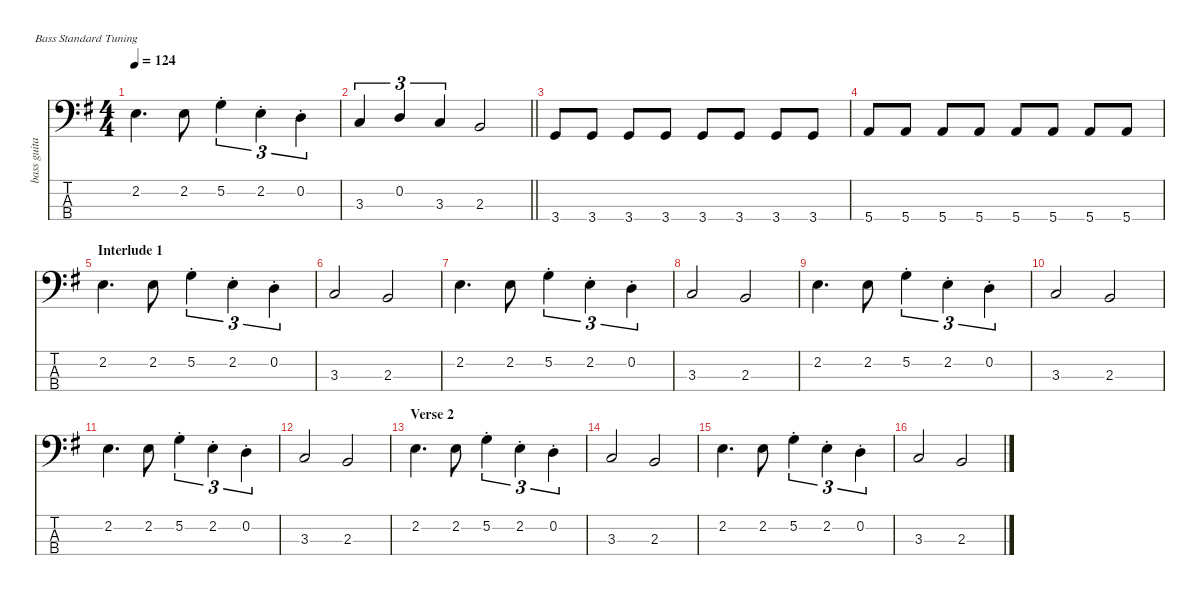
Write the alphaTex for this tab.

\defaultSystemsLayout 4
\hideDynamics
\bracketExtendMode nobrackets
\otherSystemsTrackNameOrientation horizontal
\track ("bass guitar" "bass guita") {instrument electricbassfinger}
\staff {score tabs}
\tuning (G2 D2 A1 E1)
\ts (4 4)
\tempo 124
\clef f4
\scale
1.11728
\ks eminor
2.2{acc forcenatural}.4{d dy ff beam Down} 2.2{acc forcenatural}.8{beam Down} 5.2{st acc forcenatural}.4{tu (3 2) beam Down} 2.2{st acc forcenatural}.4{tu (3 2) beam Down} 0.2{st acc forcenatural}.4{tu (3 2) beam Down} |
\scale
0.960908
\barLineRight lightlight
3.3{acc forcenatural}.4{tu (3 2) beam Up} 0.2{acc forcenatural}.4{tu (3 2) beam Up} 3.3{acc forcenatural}.4{tu (3 2) beam Up} 2.3{acc forcenatural}.2{beam Up} |
\scale
0.960908 3.4{acc forcenatural}.8{beam Up} 3.4{acc forcenatural}.8{beam Up} 3.4{acc forcenatural}.8{beam Up} 3.4{acc forcenatural}.8{beam Up} 3.4{acc forcenatural}.8{beam Up} 3.4{acc forcenatural}.8{beam Up} 3.4{acc forcenatural}.8{beam Up} 3.4{acc forcenatural}.8{beam Up} |
\scale
0.960908 5.4{acc forcenatural}.8{beam Up} 5.4{acc forcenatural}.8{beam Up} 5.4{acc forcenatural}.8{beam Up} 5.4{acc forcenatural}.8{beam Up} 5.4{acc forcenatural}.8{beam Up} 5.4{acc forcenatural}.8{beam Up} 5.4{acc forcenatural}.8{beam Up} 5.4{acc forcenatural}.8{beam Up} |
\section ("" "Interlude 1")
\scale
1.11728 2.2{acc forcenatural}.4{d dy fff beam Down} 2.2{acc forcenatural}.8{beam Down} 5.2{st acc forcenatural}.4{tu (3 2) beam Down} 2.2{st acc forcenatural}.4{tu (3 2) beam Down} 0.2{st acc forcenatural}.4{tu (3 2) beam Down} |
\scale
0.960908 3.3{acc forcenatural}.2{beam Up} 2.3{acc forcenatural}.2{beam Up} |
\scale
0.960908 2.2{acc forcenatural}.4{d dy ff beam Down} 2.2{acc forcenatural}.8{beam Down} 5.2{st acc forcenatural}.4{tu (3 2) beam Down} 2.2{st acc forcenatural}.4{tu (3 2) beam Down} 0.2{st acc forcenatural}.4{tu (3 2) beam Down} |
\scale
0.960908 3.3{acc forcenatural}.2{beam Up} 2.3{acc forcenatural}.2{beam Up} |
\scale
1.11728 2.2{acc forcenatural}.4{d beam Down} 2.2{acc forcenatural}.8{beam Down} 5.2{st acc forcenatural}.4{tu (3 2) beam Down} 2.2{st acc forcenatural}.4{tu (3 2) beam Down} 0.2{st acc forcenatural}.4{tu (3 2) beam Down} |
\scale
0.960908 3.3{acc forcenatural}.2{beam Up} 2.3{acc forcenatural}.2{beam Up} |
\scale
0.960908 2.2{acc forcenatural}.4{d beam Down} 2.2{acc forcenatural}.8{beam Down} 5.2{st acc forcenatural}.4{tu (3 2) beam Down} 2.2{st acc forcenatural}.4{tu (3 2) beam Down} 0.2{st acc forcenatural}.4{tu (3 2) beam Down} |
\scale
0.960908 3.3{acc forcenatural}.2{beam Up} 2.3{acc forcenatural}.2{beam Up} |
\section ("" "Verse 2")
\scale
1.11728 2.2{acc forcenatural}.4{d beam Down} 2.2{acc forcenatural}.8{beam Down} 5.2{st acc forcenatural}.4{tu (3 2) beam Down} 2.2{st acc forcenatural}.4{tu (3 2) beam Down} 0.2{st acc forcenatural}.4{tu (3 2) beam Down} |
\scale
0.960908 3.3{acc forcenatural}.2{beam Up} 2.3{acc forcenatural}.2{beam Up} |
\scale
0.960908 2.2{acc forcenatural}.4{d beam Down} 2.2{acc forcenatural}.8{beam Down} 5.2{st acc forcenatural}.4{tu (3 2) beam Down} 2.2{st acc forcenatural}.4{tu (3 2) beam Down} 0.2{st acc forcenatural}.4{tu (3 2) beam Down} |
\scale
0.960908 3.3{acc forcenatural}.2{beam Up} 2.3{acc forcenatural}.2{beam Up}
